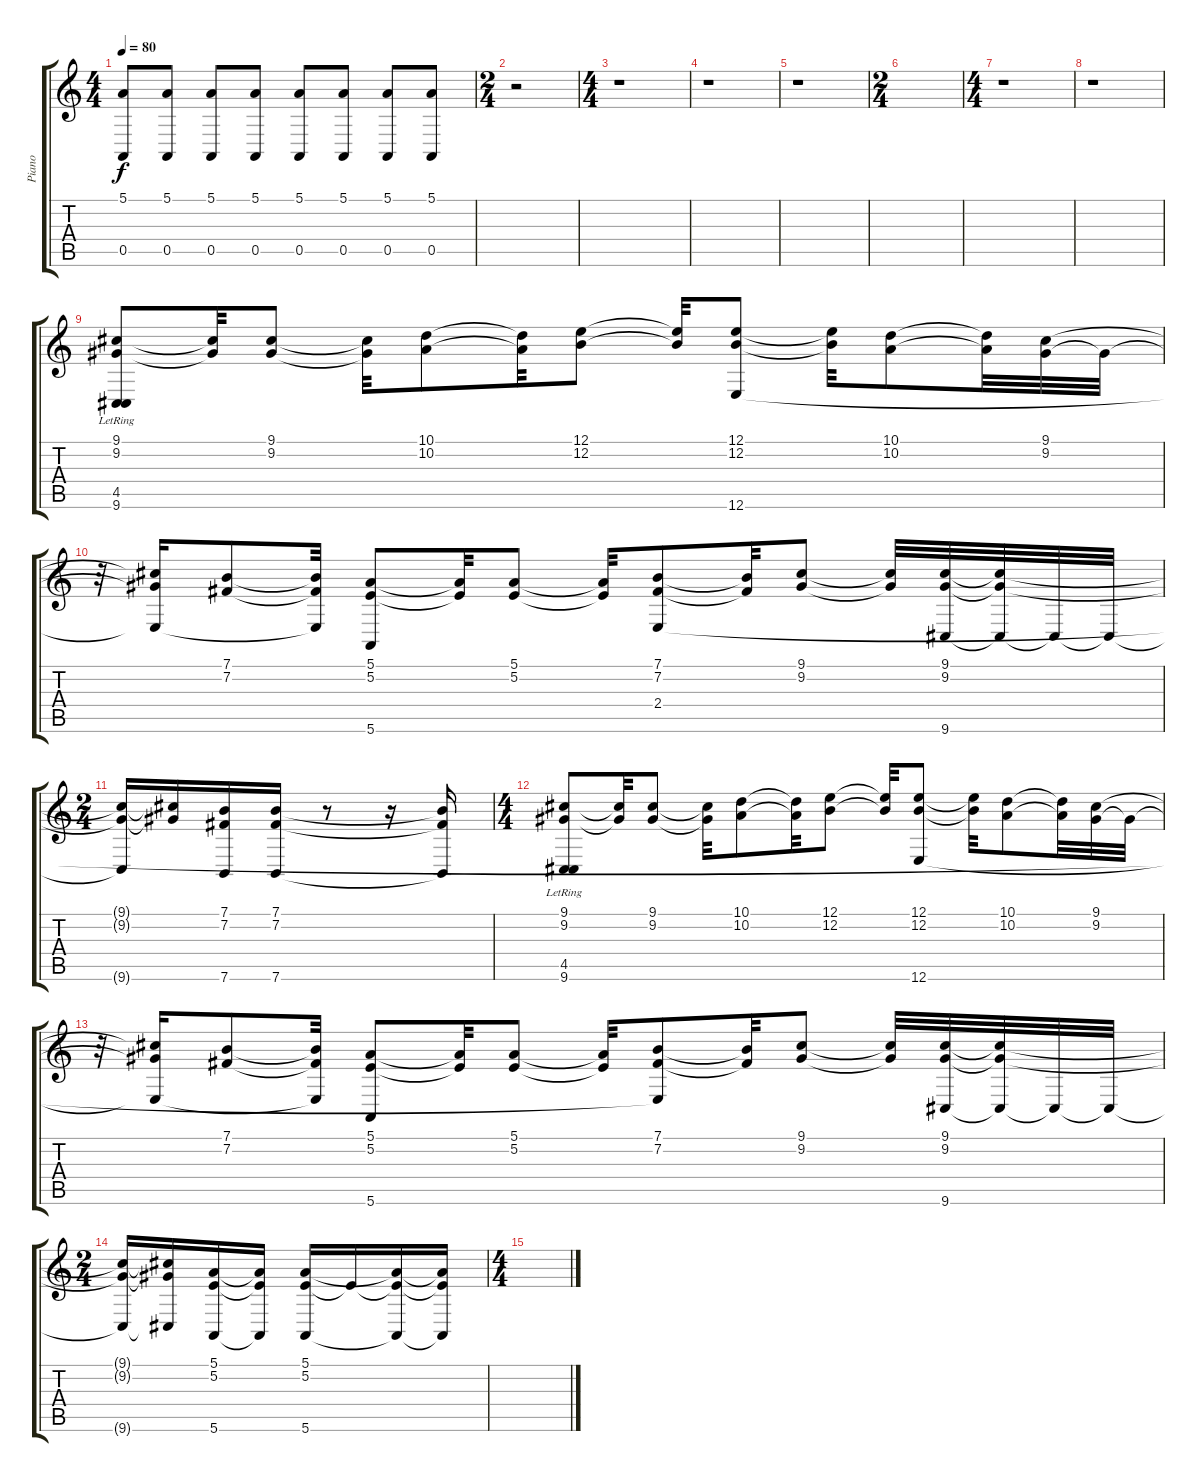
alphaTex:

\track ("Piano" "Piano") {instrument acousticgrandpiano}
\staff {score tabs}
\tuning (E4 B3 G3 D3 A2 E2) {hide}
\ts (4 4)
\tempo 80
\clef g2
\ks c
(5.1 0.5).8{dy f} (5.1 0.5).8 (5.1 0.5).8 (5.1 0.5).8 (5.1 0.5).8 (5.1 0.5).8 (5.1 0.5).8 (5.1 0.5).8 |
\ts (2 4)
r.2 |
\ts (4 4)
r.1 |
r.1 |
r.1 |
\ts (2 4)
|
\ts (4 4)
r.1 |
r.1 |
(9.1 9.2 4.5{lr} 9.6).8 (9.1{t} 9.2{t}).32 (9.1 9.2).8 (9.1{t} 9.2{t}).32 (10.1 10.2).8 (10.1{t} 10.2{t}).32 (12.1 12.2).8 (12.1{t} 12.2{t}).32 (12.1 12.2 12.6).8 (12.1{t} 12.2{t}).32 (10.1 10.2).8 (10.1{t} 10.2{t}).32 (9.1 9.2).32 9.2{t}.32 |
r.32 (9.1{t} 9.2{t} 12.6{t}).16 (7.1 7.2).8 (7.1{t} 7.2{t} 12.6{t}).32 (5.1 5.2 5.6).8 (5.1{t} 5.2{t}).32 (5.1 5.2).8 (5.1{t} 5.2{t}).32 (7.1 7.2 2.4).8 (7.1{t} 7.2{t}).32 (9.1 9.2).8 (9.1{t} 9.2{t}).32 (9.1 9.2 9.6).32 (9.1{t} 9.2{t} 9.6{t}).32 9.6{t}.32 9.6{t}.32 |
\ts (2 4)
(9.1{t} 9.2{t} 9.6{t}).16 (9.1{t} 9.2{t}).16 (7.1 7.2 7.6).16 (7.1 7.2 7.6).16 r.8 r.16 (7.1{t} 7.2{t} 7.6{t}).16 |
\ts (4 4)
(9.1 9.2 4.5{lr} 9.6).8 (9.1{t} 9.2{t}).32 (9.1 9.2).8 (9.1{t} 9.2{t}).32 (10.1 10.2).8 (10.1{t} 10.2{t}).32 (12.1 12.2).8 (12.1{t} 12.2{t}).32 (12.1 12.2 12.6).8 (12.1{t} 12.2{t}).32 (10.1 10.2).8 (10.1{t} 10.2{t}).32 (9.1 9.2).32 9.2{t}.32 |
r.32 (9.1{t} 9.2{t} 12.6{t}).16 (7.1 7.2).8 (7.1{t} 7.2{t} 12.6{t}).32 (5.1 5.2 5.6).8 (5.1{t} 5.2{t}).32 (5.1 5.2).8 (5.1{t} 5.2{t}).32 (7.1 7.2 2.4{t}).8 (7.1{t} 7.2{t}).32 (9.1 9.2).8 (9.1{t} 9.2{t}).32 (9.1 9.2 9.6).32 (9.1{t} 9.2{t} 9.6{t}).32 9.6{t}.32 9.6{t}.32 |
\ts (2 4)
(9.1{t} 9.2{t} 9.6{t}).16 (9.1{t} 9.2{t} 9.6{t}).16 (5.1 5.2 5.6).16 (5.1{t} 5.2{t} 5.6{t}).16 (5.1 5.2 5.6).16 5.2{t}.16 (5.1{t} 5.2{t} 5.6{t}).16 (5.1{t} 5.2{t} 5.6{t}).16 |
\ts (4 4)
